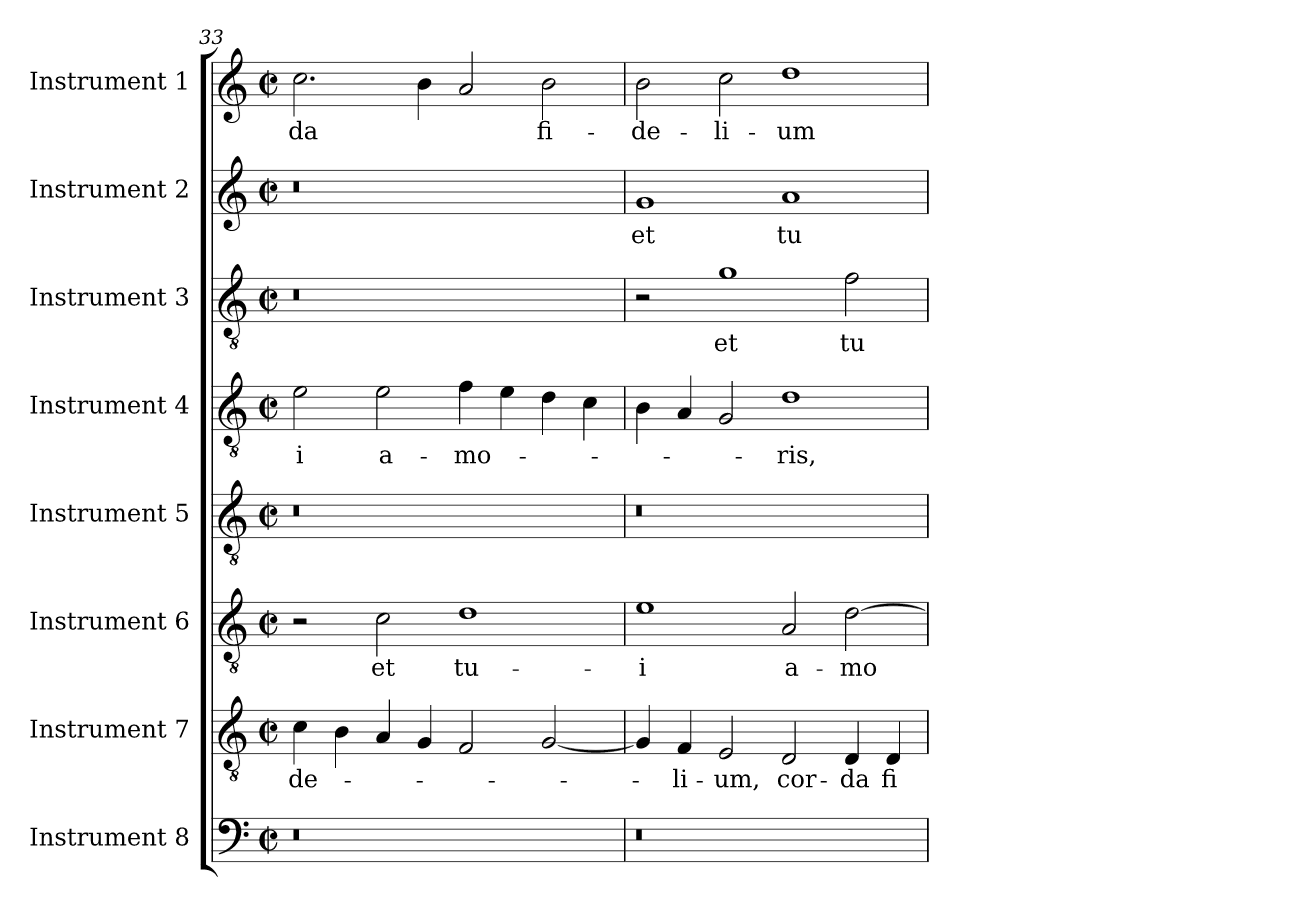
**kern	**kern	**text	**kern	**text	**kern	**kern	**text	**kern	**text	**kern	**text	**kern	**text
*part8	*part7	*part7	*part6	*part6	*part5	*part4	*part4	*part3	*part3	*part2	*part2	*part1	*part1
*staff8	*staff7	*staff7	*staff6	*staff6	*staff5	*staff4	*staff4	*staff3	*staff3	*staff2	*staff2	*staff1	*staff1
*I"Instrument 8	*I"Instrument 7	*	*I"Instrument 6	*	*I"Instrument 5	*I"Instrument 4	*	*I"Instrument 3	*	*I"Instrument 2	*	*I"Instrument 1	*
*clefF4	*clefGv2	*	*clefGv2	*	*clefGv2	*clefGv2	*	*clefGv2	*	*clefG2	*	*clefG2	*
*M2/2	*M2/2	*	*M2/2	*	*M2/2	*M2/2	*	*M2/2	*	*M2/2	*	*M2/2	*
*met(c|)	*met(c|)	*	*met(c|)	*	*met(c|)	*met(c|)	*	*met(c|)	*	*met(c|)	*	*met(c|)	*
=33	=33	=33	=33	=33	=33	=33	=33	=33	=33	=33	=33	=33	=33
!	!	!LO:LY:b:cj	!	!	!	!	!LO:LY:b:cj	!	!	!	!	!	!LO:LY:b:cj
0r	4c\	-de-	2r	.	0r	2e\	-i	0r	.	0r	.	2.cc\	-da
.	4B\	.	.	.	.	.	.	.	.	.	.	.	.
!	!	!	!	!LO:LY:b:cj	!	!	!LO:LY:b:cj	!	!	!	!	!	!
.	4A/	.	2c\	et	.	2e\	a-	.	.	.	.	.	.
.	4G/	.	.	.	.	.	.	.	.	.	.	4b\	.
!	!	!	!	!LO:LY:b:cj	!	!	!LO:LY:b:cj	!	!	!	!	!	!
.	2F/	.	1d	tu-	.	4f\	-mo-	.	.	.	.	2a/	.
.	.	.	.	.	.	4e\	.	.	.	.	.	.	.
!	!	!	!	!	!	!	!	!	!	!	!	!	!LO:LY:b:cj
.	[<2G/	.	.	.	.	4d\	.	.	.	.	.	2b\	fi-
.	.	.	.	.	.	4c\	.	.	.	.	.	.	.
=34	=34	=34	=34	=34	=34	=34	=34	=34	=34	=34	=34	=34	=34
!	!	!	!	!LO:LY:b:rj	!	!	!	!	!	!	!LO:LY:b:cj	!	!LO:LY:b:cj
0r	4G/]	.	1e	-i	0r	4B\	.	2r	.	1g	et	2b\	-de-
!	!	!LO:LY:b	!	!	!	!	!	!	!	!	!	!	!
.	4F/	-li-	.	.	.	4A/	.	.	.	.	.	.	.
!	!	!LO:LY:b:cj	!	!	!	!	!	!	!LO:LY:b:cj	!	!	!	!LO:LY:b:cj
.	2E/	-um,	.	.	.	2G/	.	1g	et	.	.	2cc\	-li-
!	!	!LO:LY:b:cj	!	!LO:LY:b:cj	!	!	!LO:LY:b:cj	!	!	!	!LO:LY:b:cj	!	!LO:LY:b:cj
.	2D/	cor-	2A/	a-	.	1d	-ris,	.	.	1a	tu-	1dd	-um
!	!	!LO:LY:b:cj	!	!LO:LY:b:cj	!	!	!	!	!LO:LY:b:cj	!	!	!	!
.	4D/	-da	[>2d\	-mo-	.	.	.	2f\	tu-	.	.	.	.
!	!	!LO:LY:b:cj	!	!	!	!	!	!	!	!	!	!	!
.	4D/	fi-	.	.	.	.	.	.	.	.	.	.	.
=	=	=	=	=	=	=	=	=	=	=	=	=	=
*-	*-	*-	*-	*-	*-	*-	*-	*-	*-	*-	*-	*-	*-
